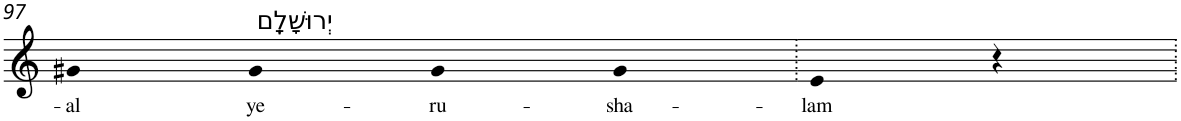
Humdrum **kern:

**kern	**text
*part1	*part1
*staff1	*staff1
*I"Piano	*
*I'Pno	*
!!LO:PB:g=z
*clefG2	*
*k[]	*
=97	=97
!	!LO:LY:b
4g#X	-al
!LO:TX:a:t=יְרוּשָׁלִָֽם	!
!	!LO:LY:b
4g#	ye-
!	!LO:LY:b
4g#	-ru-
!	!LO:LY:b
4g#	-sha-
=98.	=98.
!	!LO:LY:b
4e	-lam
4r	.
=.	=.
*-	*-
